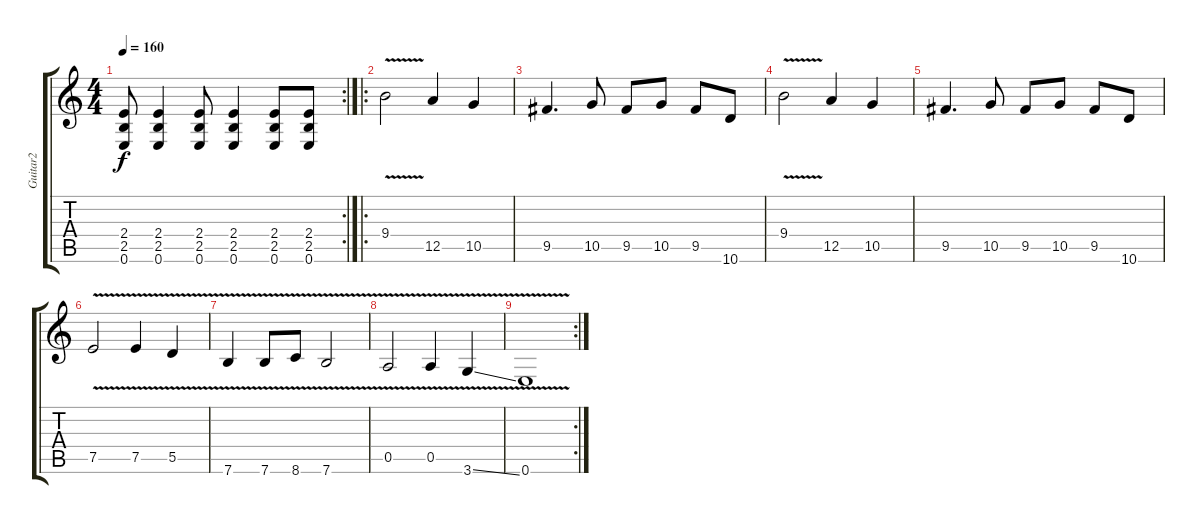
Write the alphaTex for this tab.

\track ("Guitar2" "Guitar2") {instrument distortionguitar}
\staff {score tabs}
\tuning (E4 B3 G3 D3 A2 E2) {hide}
\rc 2
\ts (4 4)
\tempo 160
\clef g2
\ks c
(2.4 2.5 0.6).8{dy f} (2.4 2.5 0.6).4 (2.4 2.5 0.6).8 (2.4 2.5 0.6).4 (2.4 2.5 0.6).8 (2.4 2.5 0.6).8 |
\ro
9.4{v}.2 12.5.4 10.5.4 |
9.5.4{d} 10.5.8 9.5.8 10.5.8 9.5.8 10.6.8 |
9.4{v}.2 12.5.4 10.5.4 |
9.5.4{d} 10.5.8 9.5.8 10.5.8 9.5.8 10.6.8 |
7.5{v}.2 7.5{v}.4 5.5{v}.4 |
7.6{v}.4 7.6{v}.8 8.6{v}.8 7.6{v}.2 |
0.5{v}.2 0.5{v}.4 3.6{v ss}.4 |
\rc 2
0.6{v}.1
